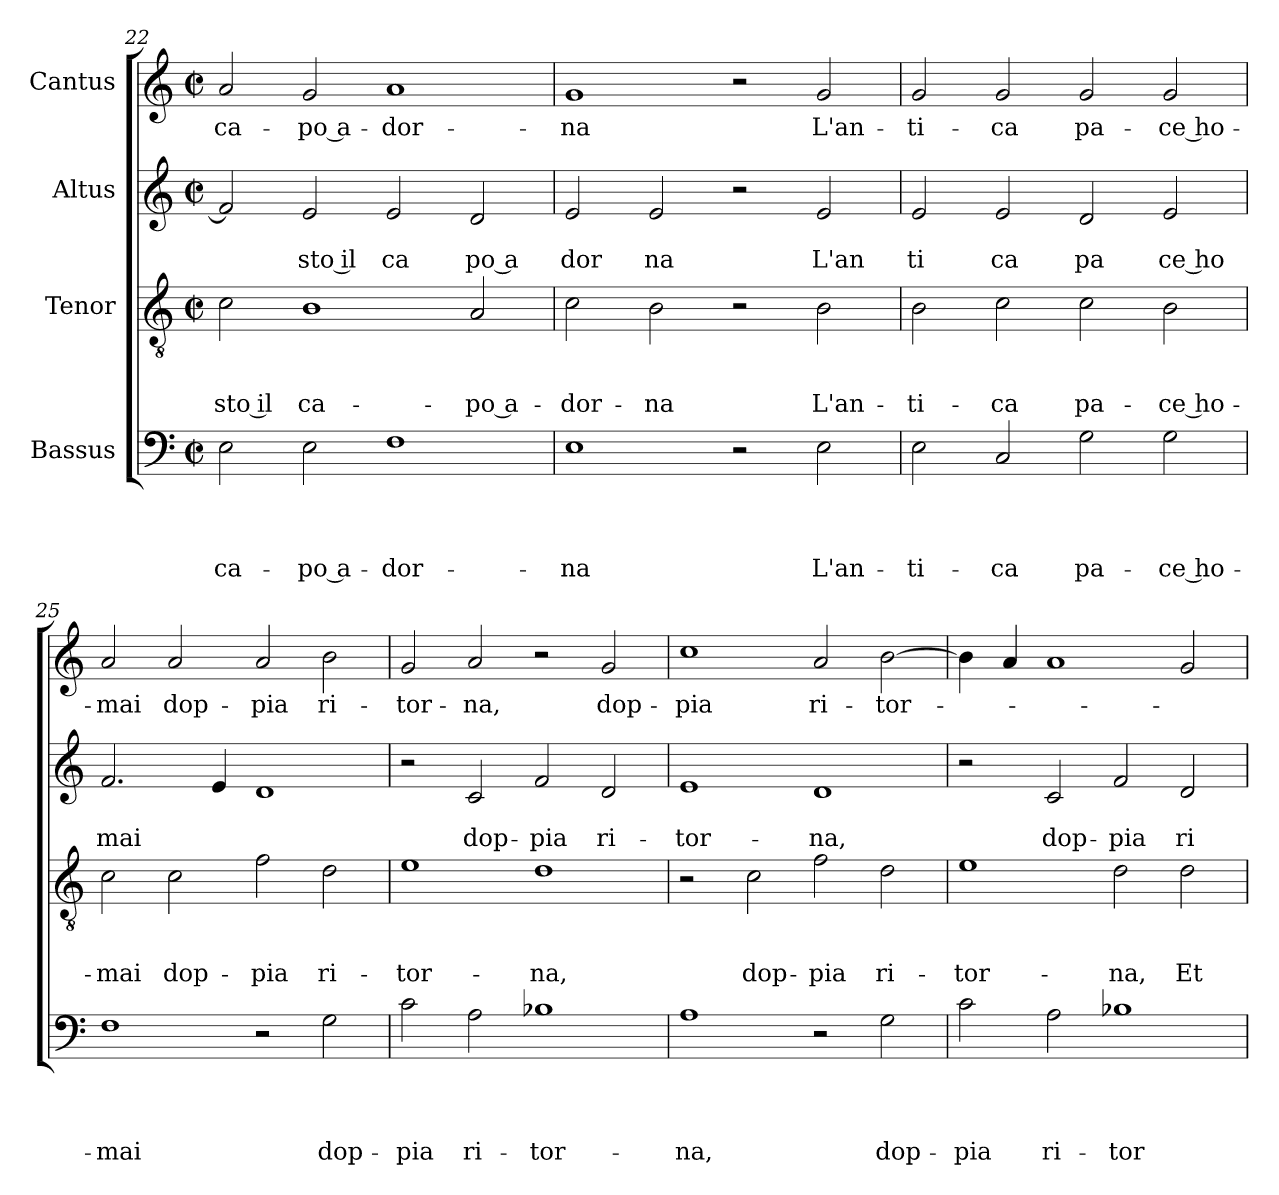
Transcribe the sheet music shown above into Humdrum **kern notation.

**kern	**text	**text	**text	**text	**kern	**text	**text	**text	**kern	**text	**text	**kern	**text
*part4	*part4	*part4	*part4	*part4	*part3	*part3	*part3	*part3	*part2	*part2	*part2	*part1	*part1
*staff4	*staff4	*staff4	*staff4	*staff4	*staff3	*staff3	*staff3	*staff3	*staff2	*staff2	*staff2	*staff1	*staff1
*I"Bassus	*	*	*	*	*I"Tenor	*	*	*	*I"Altus	*	*	*I"Cantus	*
*clefF4	*	*	*	*	*clefGv2	*	*	*	*clefG2	*	*	*clefG2	*
*k[]	*	*	*	*	*k[]	*	*	*	*k[]	*	*	*k[]	*
*C:	*	*	*	*	*C:	*	*	*	*C:	*	*	*C:	*
*M2/2	*	*	*	*	*M2/2	*	*	*	*M2/2	*	*	*M2/2	*
*met(c|)	*	*	*	*	*met(c|)	*	*	*	*met(c|)	*	*	*met(c|)	*
=22	=22	=22	=22	=22	=22	=22	=22	=22	=22	=22	=22	=22	=22
!	!	!	!	!LO:LY:b	!	!	!	!LO:LY:b:rj	!	!	!	!	!LO:LY:b
2E\	.	.	.	ca-	2c\	.	.	-sto il	2f/]	.	.	2a/	ca-
!	!	!	!	!LO:LY:b:rj	!	!	!	!LO:LY:b	!	!	!LO:LY:b:rj	!	!LO:LY:b:rj
2E\	.	.	.	-po a-	1B	.	.	ca-	2e/	.	sto il	2g/	-po a-
!	!	!	!	!LO:LY:b	!	!	!	!	!	!	!LO:LY:b	!	!LO:LY:b
1F	.	.	.	-dor-	.	.	.	.	2e/	.	ca	1a	-dor-
!	!	!	!	!	!	!	!	!LO:LY:b:rj	!	!	!LO:LY:b:rj	!	!
.	.	.	.	.	2A/	.	.	-po a-	2d/	.	po a	.	.
=23	=23	=23	=23	=23	=23	=23	=23	=23	=23	=23	=23	=23	=23
!	!	!	!	!LO:LY:b	!	!	!	!LO:LY:b	!	!	!LO:LY:b	!	!LO:LY:b
1E	.	.	.	-na	2c\	.	.	-dor-	2e/	.	dor	1g	-na
!	!	!	!	!	!	!	!	!LO:LY:b	!	!	!LO:LY:b	!	!
.	.	.	.	.	2B\	.	.	-na	2e/	.	na	.	.
2r	.	.	.	.	2r	.	.	.	2r	.	.	2r	.
!	!	!	!	!LO:LY:b	!	!	!	!LO:LY:b	!	!	!LO:LY:b	!	!LO:LY:b
2E\	.	.	.	L'an-	2B\	.	.	L'an-	2e/	.	L'an	2g/	L'an-
=24	=24	=24	=24	=24	=24	=24	=24	=24	=24	=24	=24	=24	=24
!	!	!	!	!LO:LY:b	!	!	!	!LO:LY:b	!	!	!LO:LY:b	!	!LO:LY:b
2E\	.	.	.	-ti-	2B\	.	.	-ti-	2e/	.	ti	2g/	-ti-
!	!	!	!	!LO:LY:b	!	!	!	!LO:LY:b	!	!	!LO:LY:b	!	!LO:LY:b
2C/	.	.	.	-ca	2c\	.	.	-ca	2e/	.	ca	2g/	-ca
!	!	!	!	!LO:LY:b	!	!	!	!LO:LY:b	!	!	!LO:LY:b	!	!LO:LY:b
2G\	.	.	.	pa-	2c\	.	.	pa-	2d/	.	pa	2g/	pa-
!	!	!	!	!LO:LY:b:rj	!	!	!	!LO:LY:b:rj	!	!	!LO:LY:b:rj	!	!LO:LY:b:rj
2G\	.	.	.	-ce ho-	2B\	.	.	-ce ho-	2e/	.	ce ho	2g/	-ce ho-
!!LO:LB:g=z
=25	=25	=25	=25	=25	=25	=25	=25	=25	=25	=25	=25	=25	=25
!	!	!	!	!LO:LY:b	!	!	!	!LO:LY:b	!	!	!LO:LY:b	!	!LO:LY:b
1F	.	.	.	-mai	2c\	.	.	-mai	2.f/	.	mai	2a/	-mai
!	!	!	!	!	!	!	!	!LO:LY:b	!	!	!	!	!LO:LY:b
.	.	.	.	.	2c\	.	.	dop-	.	.	.	2a/	dop-
.	.	.	.	.	.	.	.	.	4e/	.	.	.	.
!	!	!	!	!	!	!	!	!LO:LY:b	!	!	!	!	!LO:LY:b
2r	.	.	.	.	2f\	.	.	-pia	1d	.	.	2a/	-pia
!	!	!	!	!LO:LY:b	!	!	!	!LO:LY:b	!	!	!	!	!LO:LY:b
2G\	.	.	.	dop-	2d\	.	.	ri-	.	.	.	2b\	ri-
=26	=26	=26	=26	=26	=26	=26	=26	=26	=26	=26	=26	=26	=26
!	!	!	!	!LO:LY:b	!	!	!	!LO:LY:b	!	!	!	!	!LO:LY:b
2c\	.	.	.	-pia	1e	.	.	-tor-	2r	.	.	2g/	-tor-
!	!	!	!	!LO:LY:b	!	!	!	!	!	!	!LO:LY:b	!	!LO:LY:b
2A\	.	.	.	ri-	.	.	.	.	2c/	.	dop-	2a/	-na,
!	!	!	!	!LO:LY:b	!	!	!	!LO:LY:b	!	!	!LO:LY:b	!	!
1B-X	.	.	.	-tor-	1d	.	.	-na,	2f/	.	-pia	2r	.
!	!	!	!	!	!	!	!	!	!	!	!LO:LY:b	!	!LO:LY:b
.	.	.	.	.	.	.	.	.	2d/	.	ri-	2g/	dop-
=27	=27	=27	=27	=27	=27	=27	=27	=27	=27	=27	=27	=27	=27
!	!	!	!	!LO:LY:b	!	!	!	!	!	!	!LO:LY:b	!	!LO:LY:b
1A	.	.	.	-na,	2r	.	.	.	1e	.	-tor-	1cc	-pia
!	!	!	!	!	!	!	!	!LO:LY:b	!	!	!	!	!
.	.	.	.	.	2c\	.	.	dop-	.	.	.	.	.
!	!	!	!	!	!	!	!	!LO:LY:b	!	!	!LO:LY:b	!	!LO:LY:b
2r	.	.	.	.	2f\	.	.	-pia	1d	.	-na,	2a/	ri-
!	!	!	!	!LO:LY:b	!	!	!	!LO:LY:b	!	!	!	!	!LO:LY:b
2G\	.	.	.	dop-	2d\	.	.	ri-	.	.	.	[>2b\	-tor-
=28	=28	=28	=28	=28	=28	=28	=28	=28	=28	=28	=28	=28	=28
!	!	!	!	!LO:LY:b	!	!	!	!LO:LY:b	!	!	!	!	!
2c\	.	.	.	-pia	1e	.	.	-tor-	2r	.	.	4b\]	.
.	.	.	.	.	.	.	.	.	.	.	.	4a/	.
!	!	!	!	!LO:LY:b	!	!	!	!	!	!	!LO:LY:b	!	!
2A\	.	.	.	ri-	.	.	.	.	2c/	.	dop-	1a	.
!	!	!	!	!LO:LY:b	!	!	!	!LO:LY:b	!	!	!LO:LY:b	!	!
1B-X	.	.	.	-tor-	2d\	.	.	-na,	2f/	.	-pia	.	.
!	!	!	!	!	!	!	!	!LO:LY:b	!	!	!LO:LY:b	!	!
.	.	.	.	.	2d\	.	.	Et	2d/	.	ri-	2g/	.
=	=	=	=	=	=	=	=	=	=	=	=	=	=
*-	*-	*-	*-	*-	*-	*-	*-	*-	*-	*-	*-	*-	*-
